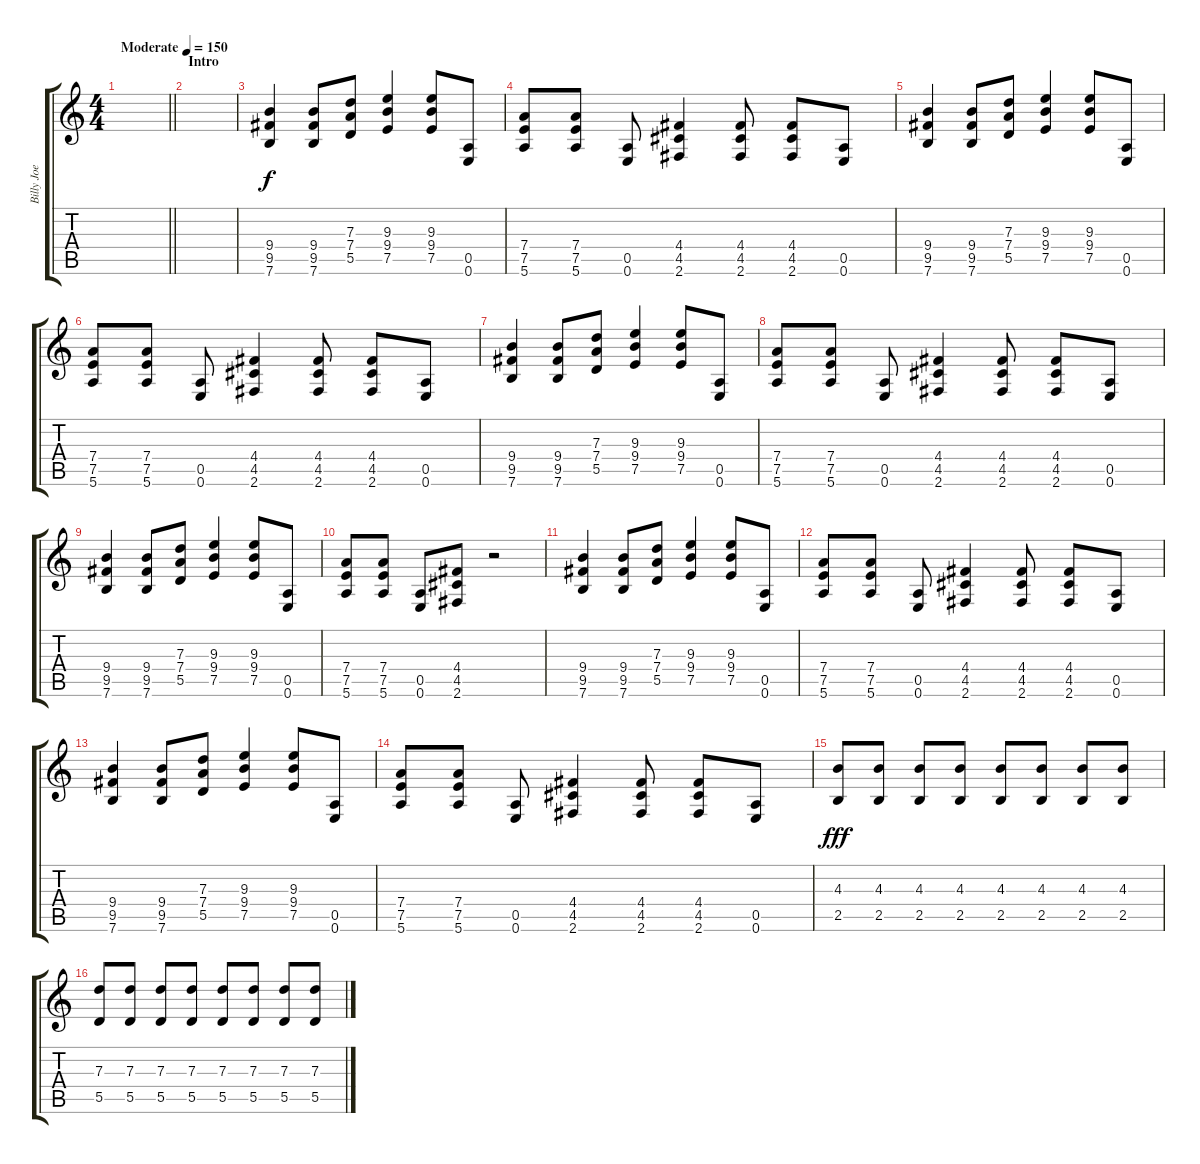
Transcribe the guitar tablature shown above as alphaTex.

\track ("Billy Joe" "Billy Joe") {instrument distortionguitar}
\staff {score tabs}
\tuning (E4 B3 G3 D3 A2 E2) {hide}
\ts (4 4)
\tempo (150 "Moderate")
\clef g2
\barLineRight lightlight
\ks c
|
\section ("" "Intro")
|
(9.4 9.5 7.6).4 (9.4 9.5 7.6).8 (7.3 7.4 5.5).8 (9.3 9.4 7.5).4 (9.3 9.4 7.5).8 (0.5 0.6).8 |
(7.4 7.5 5.6).8 (7.4 7.5 5.6).8 (0.5 0.6).8 (4.4 4.5 2.6).4 (4.4 4.5 2.6).8 (4.4 4.5 2.6).8 (0.5 0.6).8 |
(9.4 9.5 7.6).4 (9.4 9.5 7.6).8 (7.3 7.4 5.5).8 (9.3 9.4 7.5).4 (9.3 9.4 7.5).8 (0.5 0.6).8 |
(7.4 7.5 5.6).8 (7.4 7.5 5.6).8 (0.5 0.6).8 (4.4 4.5 2.6).4 (4.4 4.5 2.6).8 (4.4 4.5 2.6).8 (0.5 0.6).8 |
(9.4 9.5 7.6).4 (9.4 9.5 7.6).8 (7.3 7.4 5.5).8 (9.3 9.4 7.5).4 (9.3 9.4 7.5).8 (0.5 0.6).8 |
(7.4 7.5 5.6).8 (7.4 7.5 5.6).8 (0.5 0.6).8 (4.4 4.5 2.6).4 (4.4 4.5 2.6).8 (4.4 4.5 2.6).8 (0.5 0.6).8 |
(9.4 9.5 7.6).4 (9.4 9.5 7.6).8 (7.3 7.4 5.5).8 (9.3 9.4 7.5).4 (9.3 9.4 7.5).8 (0.5 0.6).8 |
(7.4 7.5 5.6).8 (7.4 7.5 5.6).8 (0.5 0.6).8 (4.4 4.5 2.6).8 r.2 |
(9.4 9.5 7.6).4 (9.4 9.5 7.6).8 (7.3 7.4 5.5).8 (9.3 9.4 7.5).4 (9.3 9.4 7.5).8 (0.5 0.6).8 |
(7.4 7.5 5.6).8 (7.4 7.5 5.6).8 (0.5 0.6).8 (4.4 4.5 2.6).4 (4.4 4.5 2.6).8 (4.4 4.5 2.6).8 (0.5 0.6).8 |
(9.4 9.5 7.6).4 (9.4 9.5 7.6).8 (7.3 7.4 5.5).8 (9.3 9.4 7.5).4 (9.3 9.4 7.5).8 (0.5 0.6).8 |
(7.4 7.5 5.6).8 (7.4 7.5 5.6).8 (0.5 0.6).8 (4.4 4.5 2.6).4 (4.4 4.5 2.6).8 (4.4 4.5 2.6).8 (0.5 0.6).8 |
(4.3 2.5).8{dy fff} (4.3 2.5).8 (4.3 2.5).8 (4.3 2.5).8 (4.3 2.5).8 (4.3 2.5).8 (4.3 2.5).8 (4.3 2.5).8 |
(7.3 5.5).8 (7.3 5.5).8 (7.3 5.5).8 (7.3 5.5).8 (7.3 5.5).8 (7.3 5.5).8 (7.3 5.5).8 (7.3 5.5).8
